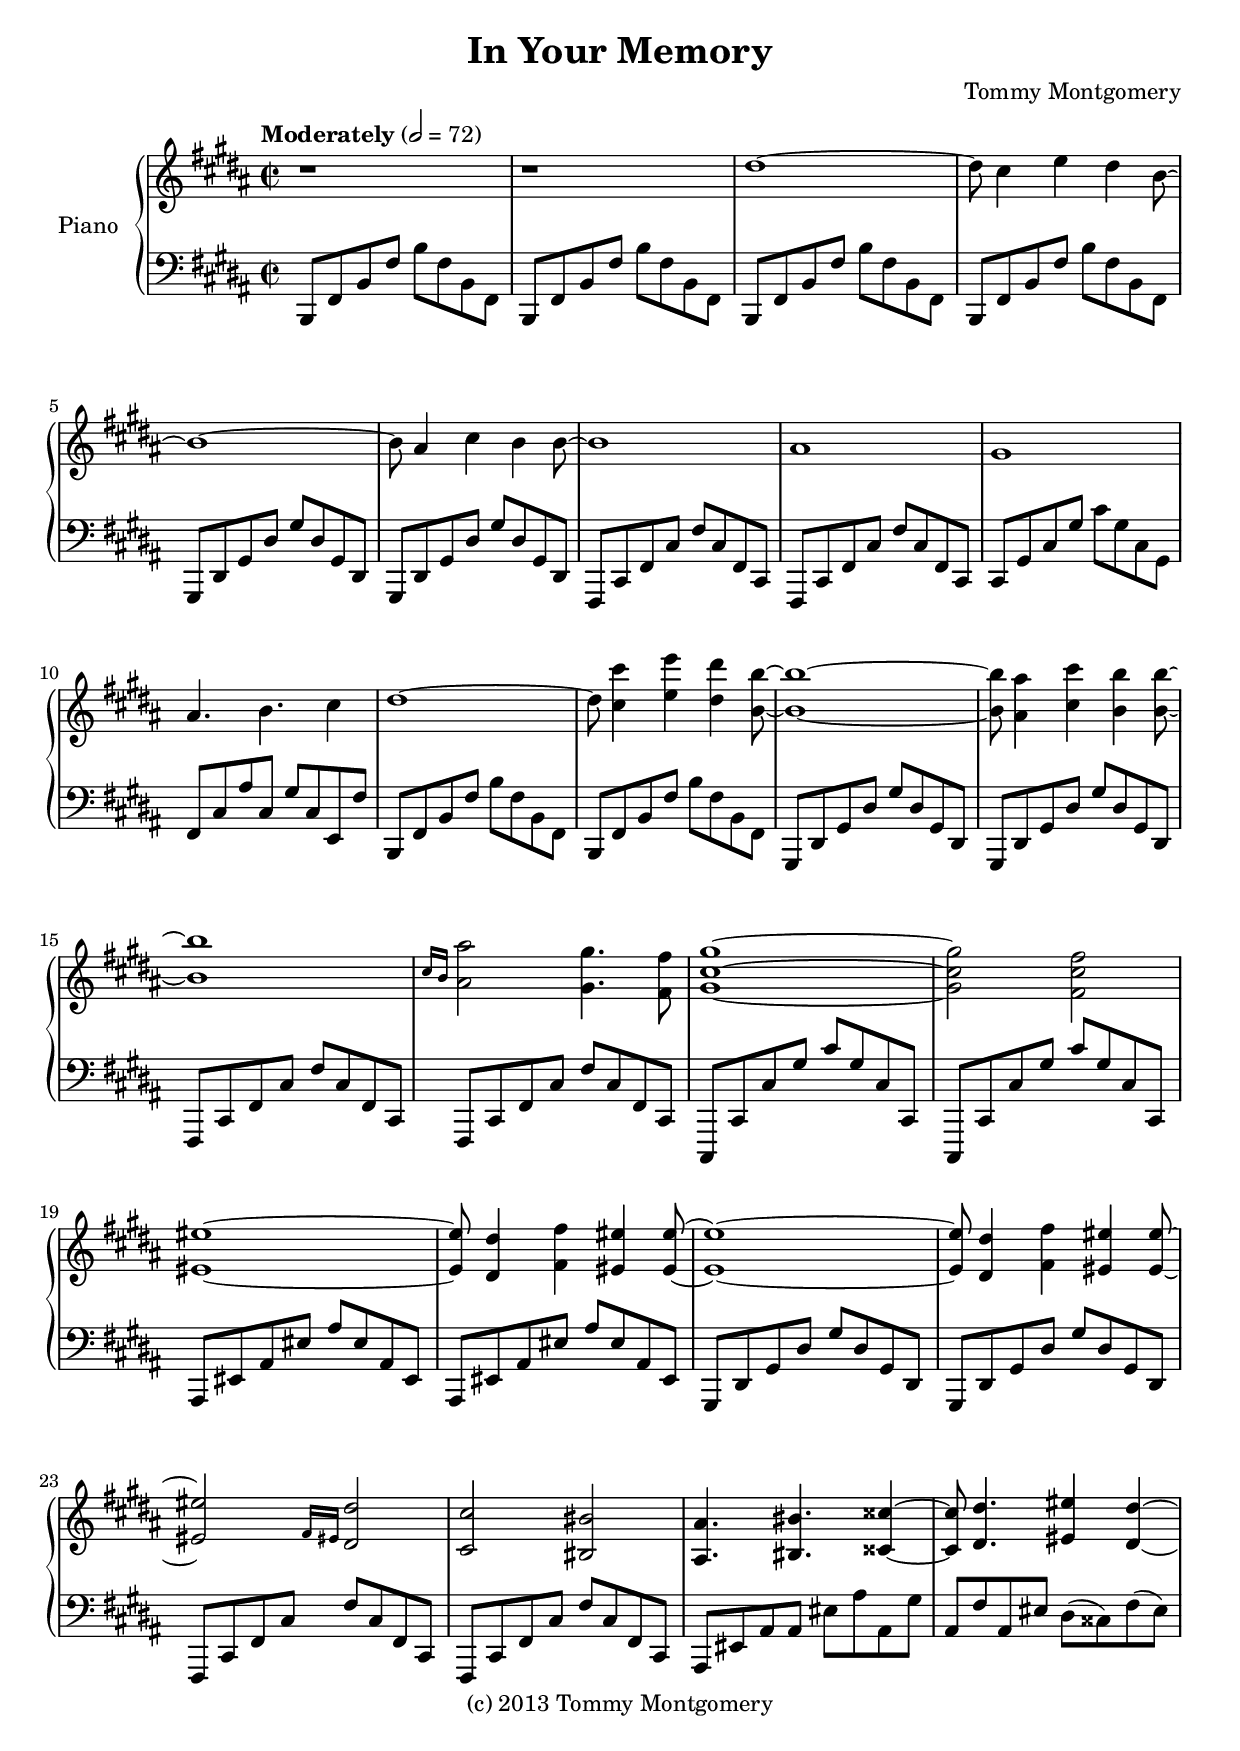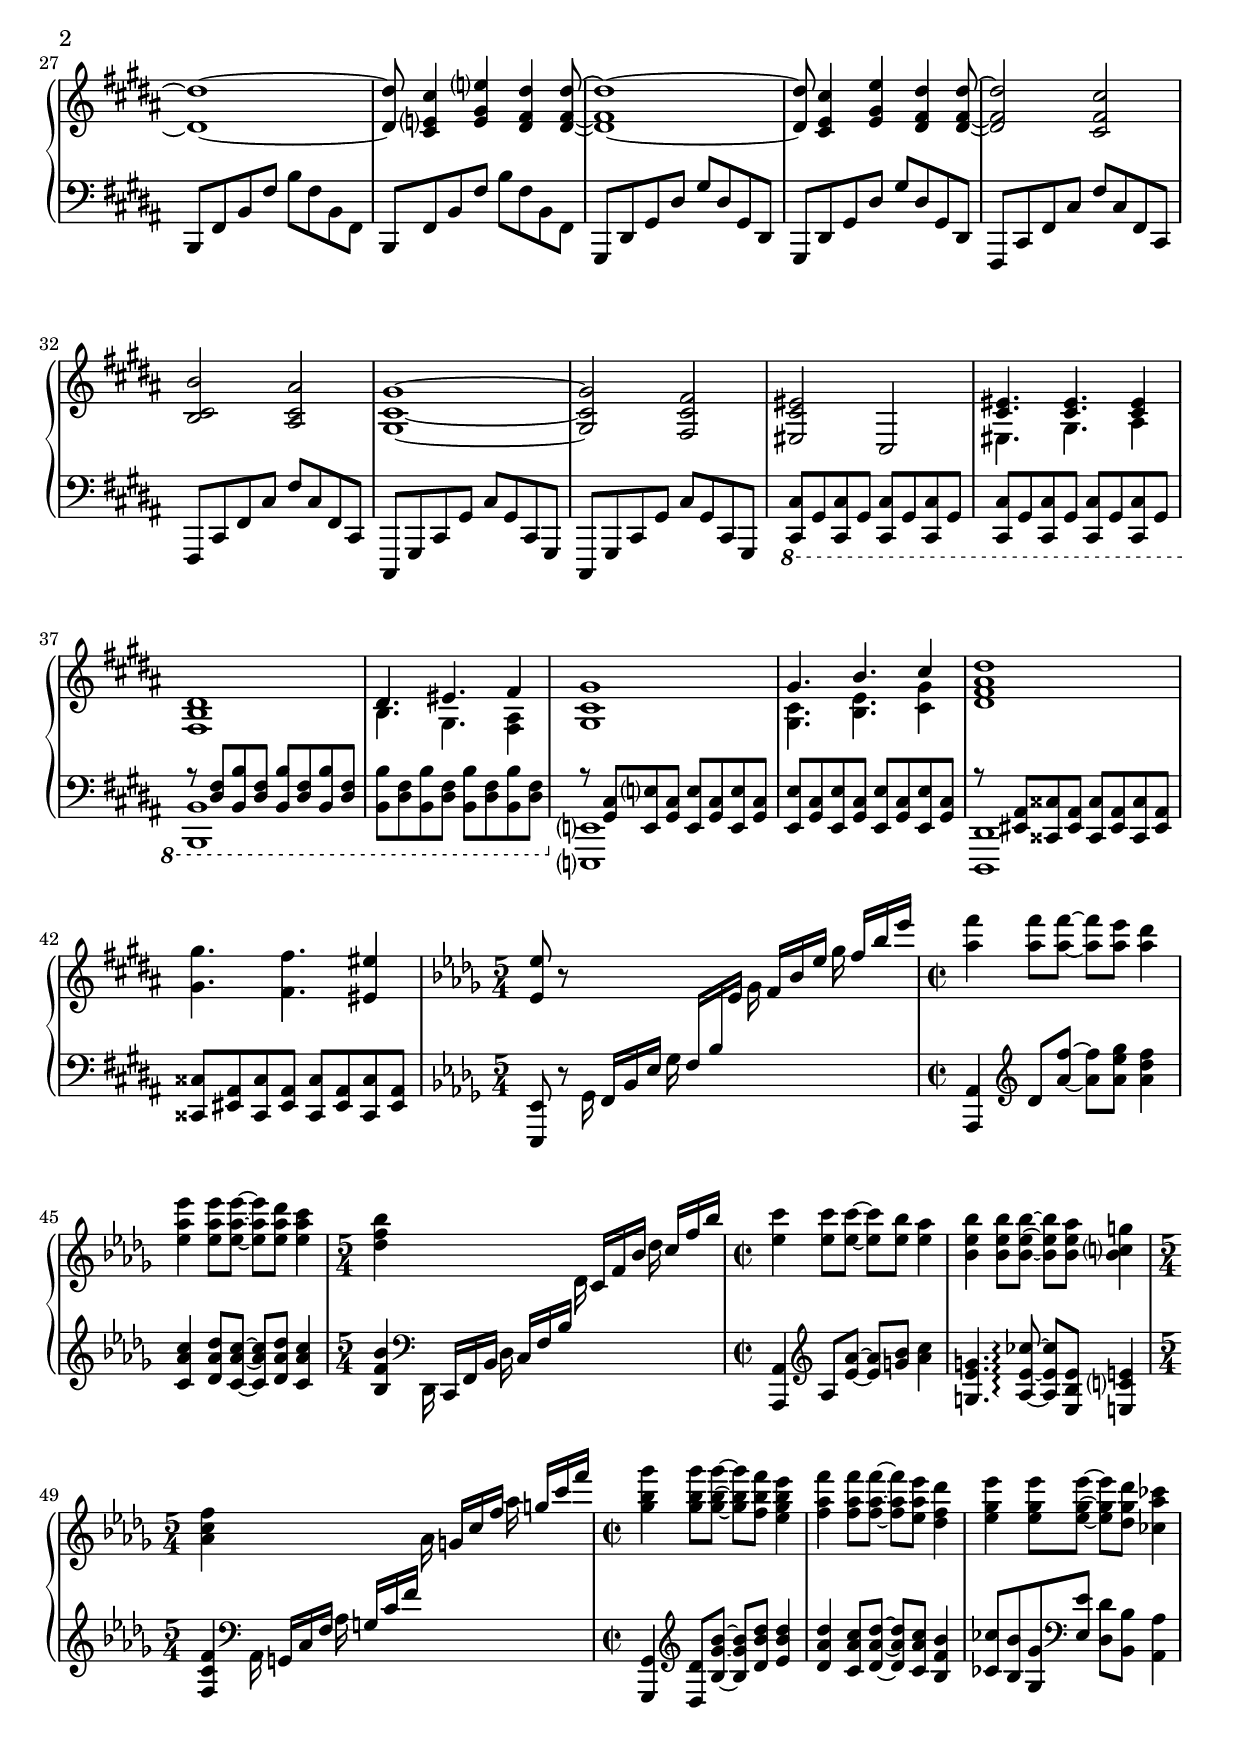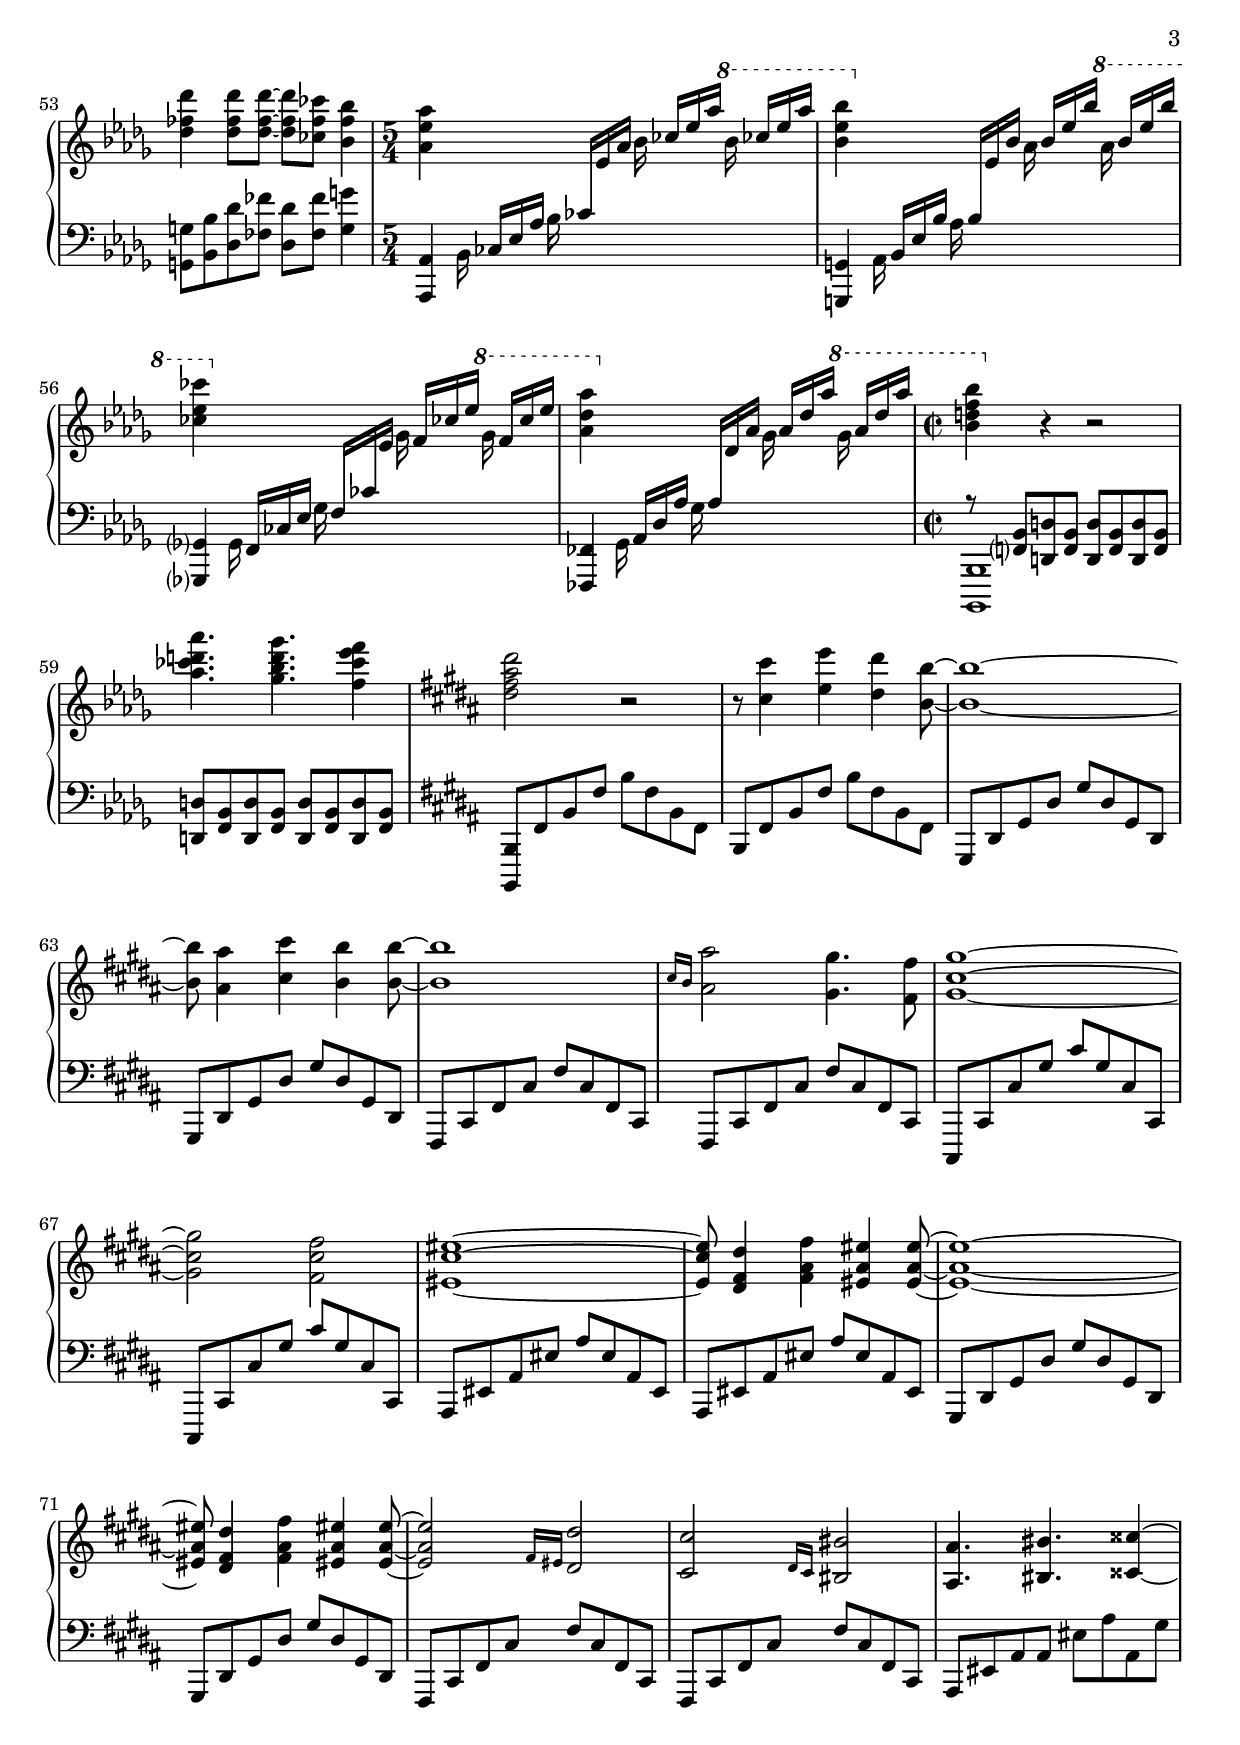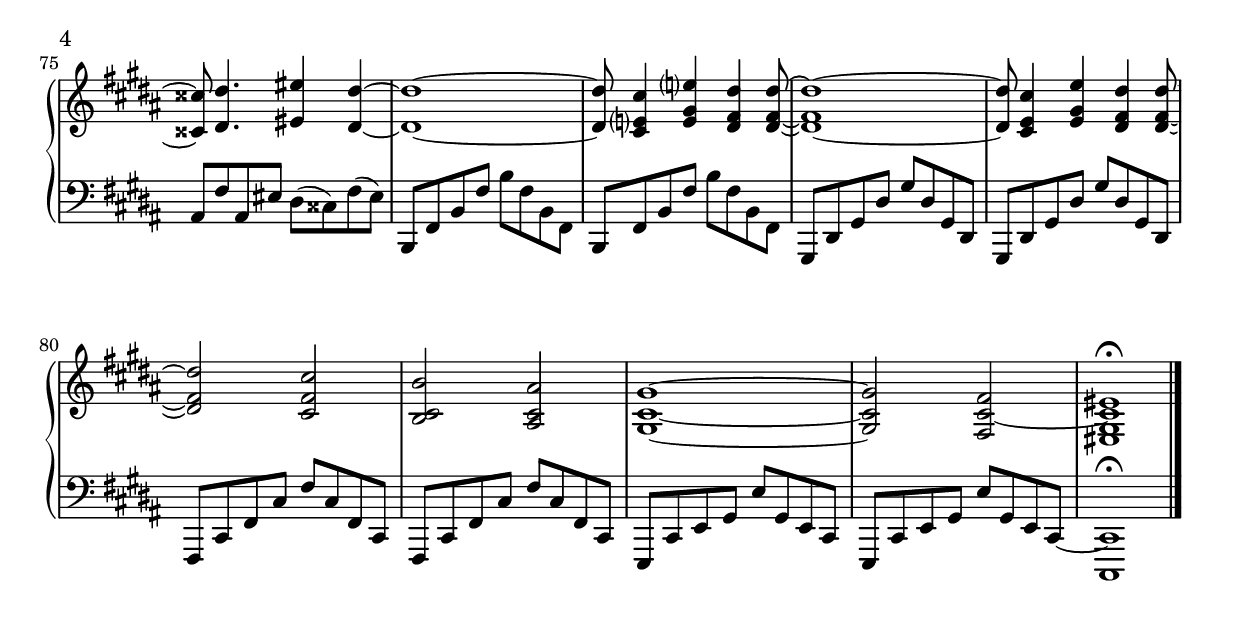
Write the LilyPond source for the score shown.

\version "2.14.2"
\language "english"

\header {
  title = "In Your Memory"
  composer = "Tommy Montgomery"
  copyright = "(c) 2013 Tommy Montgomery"
}

global = {
  \key b \major
  \time 2/2
  \set Staff.printKeyCancellation = ##f
}

flowingFifths = {
  \relative c, {
    b8 fs' b fs' b fs b, fs
  }
}

flowingOctaves = {
  \relative c,, {
    cs8 cs' cs' gs' cs gs cs, cs,
  }
}

\parallelMusic #'(right left) {
  \tempo "Moderately" 2 = 72
  
  \global
  r1 |
  \global
  \flowingFifths |
  
  r1 |
  \flowingFifths |
  
  ds'1 ~ |
  \flowingFifths |
  
  ds8 cs4 e ds b8 ~ |
  \flowingFifths |
  
  b1 ~ |
  \transpose b gs \flowingFifths |
  
  b8 as4 cs b b8 ~ |
  \transpose b gs \flowingFifths |
  
  b1 |
  \transpose b fs \flowingFifths |
  
  as1 |
  \transpose b fs \flowingFifths |
  
  gs1 |
  \transpose b cs' \flowingFifths |
  
  as4. b cs4 |
  fs,8 cs' as' cs, gs' cs, e, fs' |
  
  % repeat with octaves
  ds1 ~ |
  \flowingFifths |
  
  ds8 <cs cs'>4 <e e'> <ds ds'> <b b'>8 ~ |
  \flowingFifths |
  
  <b b'>1 ~ |
  \transpose b gs \flowingFifths |
  
  <b b'>8 <as as'>4 <cs cs'> <b b'> <b b'>8 ~ |
  \transpose b gs \flowingFifths |
  
  <b b'>1 |
  \transpose b fs \flowingFifths |
  
  \grace { cs16[ b] } <as as'>2 <gs gs'>4. <fs fs'>8 |
  \transpose b fs \flowingFifths |
  
  <gs cs gs'>1 ~ |
  \flowingOctaves |
  
  <gs cs gs'>2 <fs cs' fs>2 |
  \flowingOctaves |
  
  <es es'>1 ~ |
  \transpose b as \flowingFifths |
  
  <es es'>8 <ds ds'>4 <fs fs'> <es es'> <es es'>8 ~ |
  \transpose b as \flowingFifths |
  
  <es es'>1 ~ |
  \transpose b gs \flowingFifths |
  
  <es es'>8 <ds ds'>4 <fs fs'> <es es'> <es es'>8 ~ |
  \transpose b gs \flowingFifths |
  
  <es es'>2 \grace { fs16[ es] } <ds ds'>2 |
  \transpose b fs \flowingFifths |
  
  <cs cs'> <bs bs'> |
  \transpose b fs \flowingFifths |
  
  <as as'>4. <bs bs'> <css css'>4 ~ |
  as,,8 es' as as es' as as, gs' |
  
  <css css'>8 <ds ds'>4. <es es'>4 <ds ds'> ~ |
  as,8 fs' as, es' ds( css) fs( es) |
  
  <ds ds'>1 ~ |
  \flowingFifths |
  
  <ds ds'>8 <cs e? cs'>4 <e gs e'?> <ds fs ds'> <ds fs ds'>8 ~ |
  \flowingFifths |
  
  <ds fs ds'>1 ~ |
  \transpose b gs \flowingFifths |
  
  <ds ds'>8 <cs e cs'>4 <e gs e'> <ds fs ds'> <ds fs ds'>8 ~ |
  \transpose b gs \flowingFifths |
  
  <ds fs ds'>2 <cs fs cs'> |
  \transpose b fs \flowingFifths |
  
  <b cs b'>2 <as cs as'> |
  \transpose b fs \flowingFifths |
  
  <gs cs gs'>1 ~ |
  \transpose b cs \flowingFifths |
  
  <gs cs gs'>2 <fs cs' fs> |
  \transpose b cs \flowingFifths |
  
  <es cs' es>2 cs |
  \ottava #-1
  <cs,, cs'>8 gs' <cs, cs'> gs' <cs, cs'> gs' <cs, cs'> gs' |
  
  <<
    { <cs' es>4. <cs es> <cs es>4 }
    \\
    { es,4. gs as4 }
  >> |
  <cs, cs'>8 gs' <cs, cs'> gs' <cs, cs'> gs' <cs, cs'> gs' |
  
  <fs b ds>1 |
  <<
    { r8 <ds' fs> <b b'> <ds fs> <b b'> <ds fs> <b b'> <ds fs> }
    \\
    { <b, b'>1 }
  >> |
  
  <<
    { ds'4. es fs4 }
    \\
    { b,4. gs <fs as>4 }
  >> |
  <b' b'>8 <ds fs> <b b'> <ds fs> <b b'> <ds fs> <b b'> <ds fs> |
  
  <gs cs gs'>1 |
  \ottava #0
  <<
    { r8 <gs cs> <e e'?> <gs cs> <e e'> <gs cs> <e e'> <gs cs> }
    \\
    { <e,? e'?>1 }
  >> |
  
  <<
    { gs'4. b cs4 }
    \\
    { <gs, cs>4. <b e> <cs gs'>4 }
  >> |
  <e' e'>8 <gs cs> <e e'> <gs cs> <e e'> <gs cs> <e e'> <gs cs> |
  
  <ds fs as ds>1 |
  <<
    { r8 <es as> <css css'> <es as> <css css'> <es as> <css css'> <es as> }
    \\
    { <ds, ds'>1 }
  >> |
  
  <gs gs'>4. <fs fs'> <es es'>4 |
  <css' css'>8 <es as> <css css'> <es as> <css css'> <es as> <css css'> <es as> |
  
  \time 5/4
  
  % now it gets crazy
  
  \key df \major
  <ef ef'>8 r8 
  \change Staff = "left"
  \override Stem #'direction = #UP
  s16 f,, bf ef s16 f bf 
  \change Staff = "right"
  ef s16 f bf ef s16 f bf ef |
  \key df \major
  <ef, ef'>8 r8 
  \override Stem #'direction = #DOWN
  gf'16 s8 s16 gf'16 s8 s16 
  \change Staff = "right"
  gf'16 s8 s16 gf'16 s8 s16  |
  
  \revert Stem #'direction
  \time 2/2
  <af, f'>4 <af f'>8 <af f'> ~ <af f'> <af ef'> <af df>4 |
  \revert Stem #'direction
  \change Staff = "left"
  <af,,,, af'>4
  \clef treble
  df''8 <af' f'>8 ~ <af f'>8 <af ef' gf> <af df f>4 |
  
  <ef af ef'>4 <ef af ef'>8 <ef af ef'> ~ <ef af ef'> <ef af df> <ef af c>4 |
  <c, af' c>4 <df af' df>8 <c af' c> ~ <c af' c> <df af' df> <c af' c>4 |
  
  \time 5/4
  <df f bf>4
  \change Staff = "left"
  \override Stem #'direction = #UP
  s16 c,,, f bf s16 c f bf
  \change Staff = "right"
  s16 c f bf s16 c f bf |
  <bf f' bf>4
  \clef bass
  \override Stem #'direction = #DOWN
  df,,16 s8 s16 df'16 s8 s16 
  \change Staff = "right"
  df'16 s8 s16 df'16 s8 s16  |
  
  \revert Stem #'direction
  \time 2/2
  <ef, c'>4 <ef c'>8 <ef c'> ~ <ef c'> <ef bf'> <ef af>4 |
  \revert Stem #'direction
  \change Staff = "left"
  <af,,, af'>4
  \clef treble
  af''8 <ef' af>8 ~ <ef af>8 <g bf> <af c>4 |
  
  <bf ef bf'>4 <bf ef bf'>8 <bf ef bf'> ~ <bf ef bf'> <bf ef af> <bf c? g'>4 |
  <g, ef' g>4. <af ef' cf'>8\arpeggio ~ <af ef' cf'> <ef bf' ef> <e c'? e>4 |
  
  \time 5/4
  <af c f>4
  \change Staff = "left"
  \override Stem #'direction = #UP
  s16 g,, c f s16 g c f
  \change Staff = "right"
  s16 g c f s16 g c f |
  <f c' f>4
  \clef bass
  \override Stem #'direction = #DOWN
  af,16 s8 s16 af'16 s8 s16 
  \change Staff = "right"
  af'16 s8 s16 af'16 s8 s16  |
  
  \revert Stem #'direction
  \time 2/2
  <gf, bf gf'>4 <gf bf gf'>8 <gf bf gf'> ~ <gf bf gf'> <f bf f'> <ef gf bf ef>4 |
  \revert Stem #'direction
  \change Staff = "left"
  <gf,,,, gf'>4
  \clef treble
  <df'' df'>8 <bf' gf' bf>8 ~ <bf gf' bf> <df bf' df> <ef bf' df>4 |  
  <f af f'>4 <f af f'>8 <f af f'> ~ <f af f'> <ef af ef'> <df f df'>4 |
  <df af' df>4 <c af' c>8 <df af' df> ~ <df af' df> <c af' c> <bf f' bf>4 |
  
  <ef gf ef'>4 <ef gf ef'>8 <ef gf ef'> ~ <ef gf ef'> <df gf df'> <cf af' cf>4 |
  <cf cf'>8 <bf bf'> <gf gf'> \clef bass <ef ef'> <df df'> <bf bf'> <af af'>4 |
  
  <df ff df'>4 <df ff df'>8 <df ff df'> ~ <df ff df'> <cf ff cf'> <bf ff' bf>4 |
  <g g'>8 <bf bf'> <df df'> <ff ff'> <df df'> <ff ff'> <g g'>4 |
  
  \time 5/4
  
  <af ef' af>4
  \change Staff = "left"
  \override Stem #'direction = #UP
  s16 cf,, ef af s16 cf 
  \change Staff = "right"
  ef af s16 cf ef af 
  \ottava #'1
  s16 cf ef af |
  
  \clef bass
  <af,, af'>4
  \override Stem #'direction = #DOWN
  bf'16 s8 s16 bf'16 s8 s16 
  \change Staff = "right"
  bf'16 s8 s16 bf'16 s8 s16  |

  \revert Stem #'direction
  <bf, ef bf'>4
  \ottava #'0
  \change Staff = "left"
  \override Stem #'direction = #UP
  s16 bf,,, ef bf' s16 bf
  \change Staff = "right"
  ef bf' s16 bf ef bf'
  \ottava #'1
  s16 bf ef bf' |
  
  \change Staff = "left"
  \revert Stem #'direction
  <g,,,, g'>4
  \override Stem #'direction = #DOWN
  af'16 s8 s16 af'16 s8 s16 
  \change Staff = "right"
  af'16 s8 s16 af'16 s8 s16 |
  
  \revert Stem #'direction
  <cf, ef cf'>4
  \ottava #'0
  \change Staff = "left"
  \override Stem #'direction = #UP
  s16 f,,,, cf' ef s16 f cf'
  \change Staff = "right"
  ef s16 f cf' ef
  \ottava #'1
  s16 f cf' ef |
  
  \change Staff = "left"
  \revert Stem #'direction
  <gf,,,,? gf'?>4
  \override Stem #'direction = #DOWN
  gf'16 s8 s16 gf'16 s8 s16 
  \change Staff = "right"
  gf'16 s8 s16 gf'16 s8 s16 |
  
  \revert Stem #'direction
  <af, df af'>4
  \ottava #'0
  \change Staff = "left"
  \override Stem #'direction = #UP
  s16 af,,, df af' s16 af 
  \change Staff = "right"
  df af' s16 af df af'
  \ottava #'1
  s16 af df af' |
  
  \change Staff = "left"
  \revert Stem #'direction
  <ff,,,, ff'>4
  \override Stem #'direction = #DOWN
  gf'16 s8 s16 gf'16 s8 s16 
  \change Staff = "right"
  gf'16 s8 s16 gf'16 s8 s16 |
  
  \time 2/2
  
  \revert Stem #'direction
  <bf, d f bf>4 \ottava #'0 r r2 |
  \change Staff = "left"
  \revert Stem #'direction
  <<
    { r8 <f,,,? bf> <d d'> <f bf> <d d'> <f bf> <d d'> <f bf> }
    \\
    { <bf,, bf'>1 }
  >> |
  
  <af cf d af'>4. <gf bf d gf> <f cf' ef f>4 |
  <d' d'>8 <f bf> <d d'> <f bf> <d d'> <f bf> <d d'> <f bf> |
  
  \key b \major <ds fs as ds>2 r |
  \key b \major <b,, b'>8 fs'' b fs' b fs b, fs |
  
  r8 <cs cs'>4 <e e'> <ds ds'> <b b'>8 ~ |
  \flowingFifths |
  
  <b b'>1 ~ |
  \transpose b gs \flowingFifths |
  
  <b b'>8 <as as'>4 <cs cs'> <b b'> <b b'>8 ~ |
  \transpose b gs \flowingFifths |
  
  <b b'>1 |
  \transpose b fs \flowingFifths |
  
  \grace { cs16[ b] } <as as'>2 <gs gs'>4. <fs fs'>8 |
  \transpose b fs \flowingFifths |
  
  <gs cs gs'>1 ~ |
  \flowingOctaves |
  
  <gs cs gs'>2 <fs cs' fs>2 |
  \flowingOctaves |
  
  <es cs' es>1 ~ |
  \transpose b as \flowingFifths |
  
  <es cs' es>8 <ds fs ds'>4 <fs as fs'> <es as es'> <es as es'>8 ~ |
  \transpose b as \flowingFifths |
  
  <es as es'>1 ~ |
  \transpose b gs \flowingFifths |
  
  <es as es'>8 <ds fs ds'>4 <fs as fs'> <es as es'> <es as es'>8 ~ |
  \transpose b gs \flowingFifths |
  
  <es as es'>2 \grace { fs16[ es] } <ds ds'>2 |
  \transpose b fs \flowingFifths |
  
  <cs cs'> \grace { ds16[ cs] } <bs bs'>2 |
  \transpose b fs \flowingFifths |
  
  <as as'>4. <bs bs'> <css css'>4 ~ |
  as,8 es' as as es' as as, gs' |
  
  <css css'>8 <ds ds'>4. <es es'>4 <ds ds'> ~ |
  as,8 fs' as, es' ds( css) fs( es) |
  
  <ds ds'>1 ~ |
  \flowingFifths |
  
  <ds ds'>8 <cs e? cs'>4 <e gs e'?> <ds fs ds'> <ds fs ds'>8 ~ |
  \flowingFifths |
  
  <ds fs ds'>1 ~ |
  \transpose b gs \flowingFifths |
  
  <ds ds'>8 <cs e cs'>4 <e gs e'> <ds fs ds'> <ds fs ds'>8 ~ |
  \transpose b gs \flowingFifths |
  
  <ds fs ds'>2 <cs fs cs'> |
  \transpose b fs \flowingFifths |
  
  <b cs b'>2 <as cs as'> |
  \transpose b fs \flowingFifths |
  
  <gs cs gs'>1 ~ |
  e,,8 cs' e gs e' gs, e cs |
  
  <gs cs gs'>2 <fs cs' ~ fs> |
  e,8 cs' e gs e' gs, e cs ~ |
  
  <es gs cs es>1\fermata |
  <cs, cs'>1\fermata \bar "|."
  
}

\score {
  \new PianoStaff \with {
    instrumentName = "Piano"
  } <<
    \new Staff = "right" \with {
      midiInstrument = "acoustic grand"
    } \relative c' \right
    \new Staff = "left" \with {
      midiInstrument = "acoustic grand"
    } { \clef bass \relative c \left }
  >>
  \layout { }
  \midi {
    \context {
      \Score
      tempoWholesPerMinute = #(ly:make-moment 72 2)
    }
  }
}
